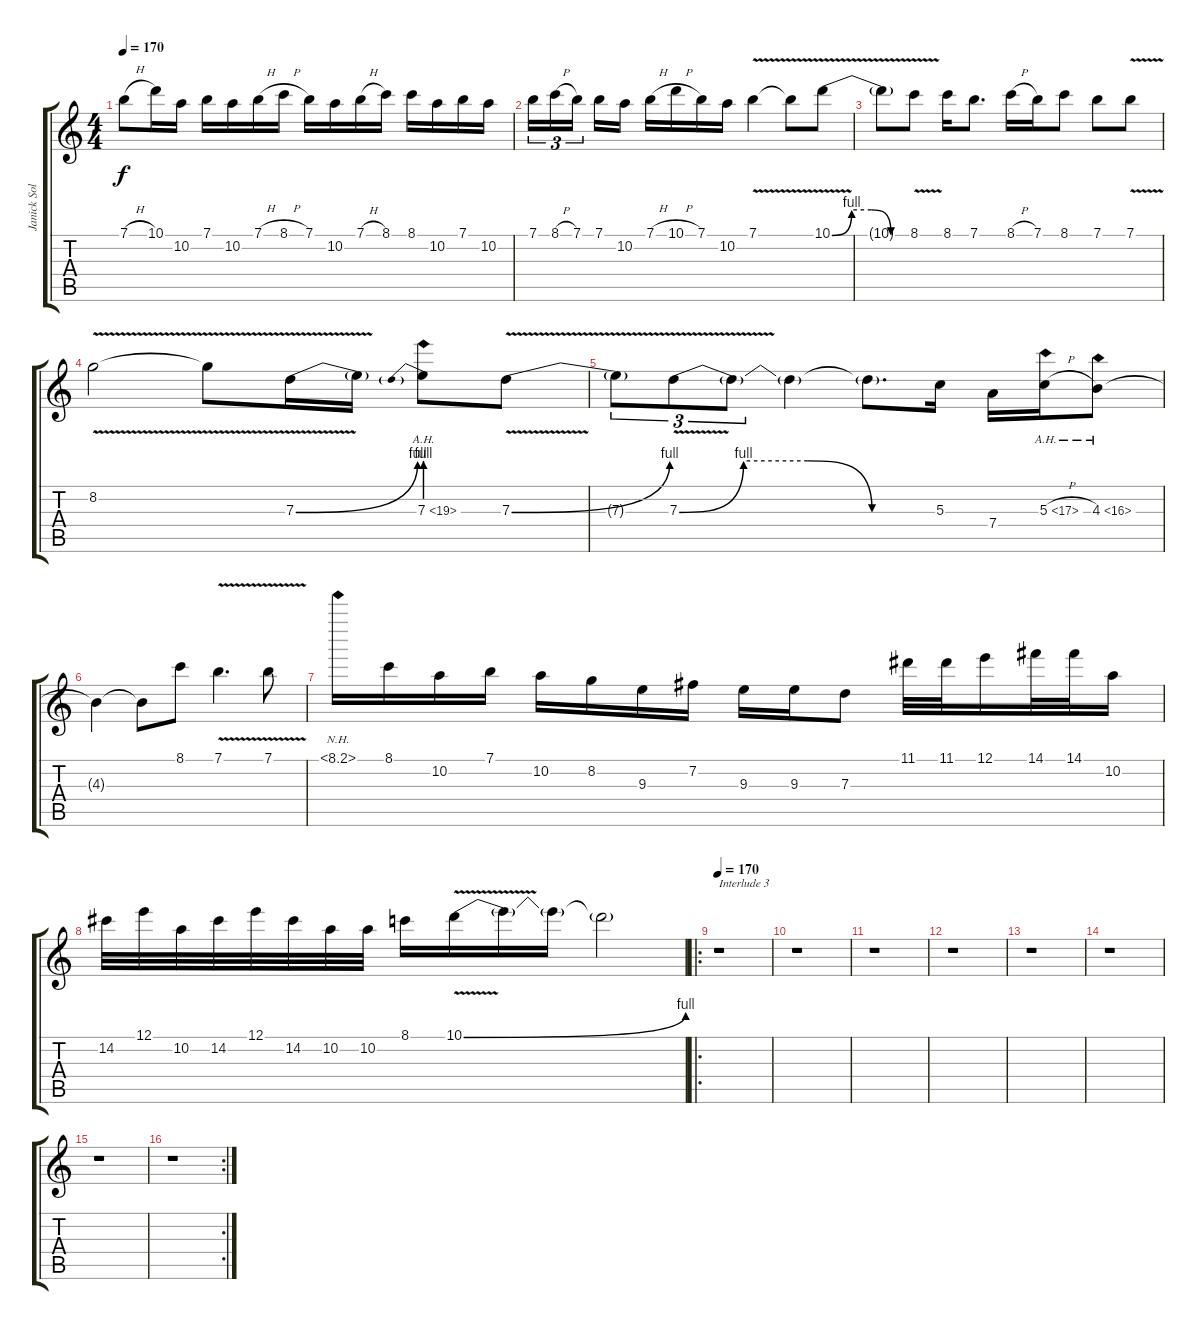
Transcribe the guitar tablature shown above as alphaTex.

\track ("Janick Solo" "Janick Sol") {instrument distortionguitar}
\staff {score tabs}
\tuning (E4 B3 G3 D3 A2 E2) {hide}
\ts (4 4)
\tempo 170
\clef g2
\ks c
7.1{h}.8{dy f} 10.1.16 10.2.16 7.1.16 10.2.16 7.1{h}.16 8.1{h}.16 7.1.16 10.2.16 7.1{h}.16 8.1.16 8.1.16 10.2.16 7.1.16 10.2.16 |
7.1.16{tu (3 2)} 8.1{h}.16{tu (3 2)} 7.1.16{tu (3 2)} 7.1.16 10.2.16 7.1{h}.16 10.1{h}.16 7.1.16 10.2.16 7.1{v}.4 7.1{t}.8 10.1{be (custom 0 0 15 4 30 4 45 0 60 0) v}.8 |
10.1{t}.8 8.1{v}.8 8.1.16 7.1.8{d} 8.1{h}.16 7.1.16 8.1.8 7.1.8 7.1{v}.8 |
8.2{v}.2 8.2{t}.8 7.3{be (bend 0 0 60 4) v}.16 7.3{t}.16 7.3{be (prebend 0 4 60 4) ah 12}.8 7.3{be (bend 0 0 60 4) v}.8 |
7.3{t}.8{tu (3 2)} 7.3{be (custom 0 0 15 4 30 4 45 0 60 0) v}.8{tu (3 2)} 7.3{t}.8{tu (3 2)} 7.3{t}.4 7.3{t}.8{d} 5.3.16 7.4.16 5.3{ah 12 h}.16 4.3{ah 12}.8 |
4.3{t}.4 4.3{t}.8 8.1.8 7.1{v}.4{d} 7.1{v}.8 |
8.1{nh}.16 8.1.16 10.2.16 7.1.16 10.2.16 8.2.16 9.3.16 7.2.16 9.3.16 9.3.16 7.3.8 11.1.32 11.1.32 12.1.16 14.1.32 14.1.32 10.2.16 |
14.2.32 12.1.32 10.2.32 14.2.32 12.1.32 14.2.32 10.2.32 10.2.32 8.1.16 10.1{be (bend 0 0 60 4) v}.16 10.1{t}.16 10.1{t}.16 10.1{t}.2 |
\ro
\tempo 170
r.1{txt "Interlude 3"} |
r.1 |
r.1 |
r.1 |
r.1 |
r.1 |
r.1 |
\rc 2
r.1
